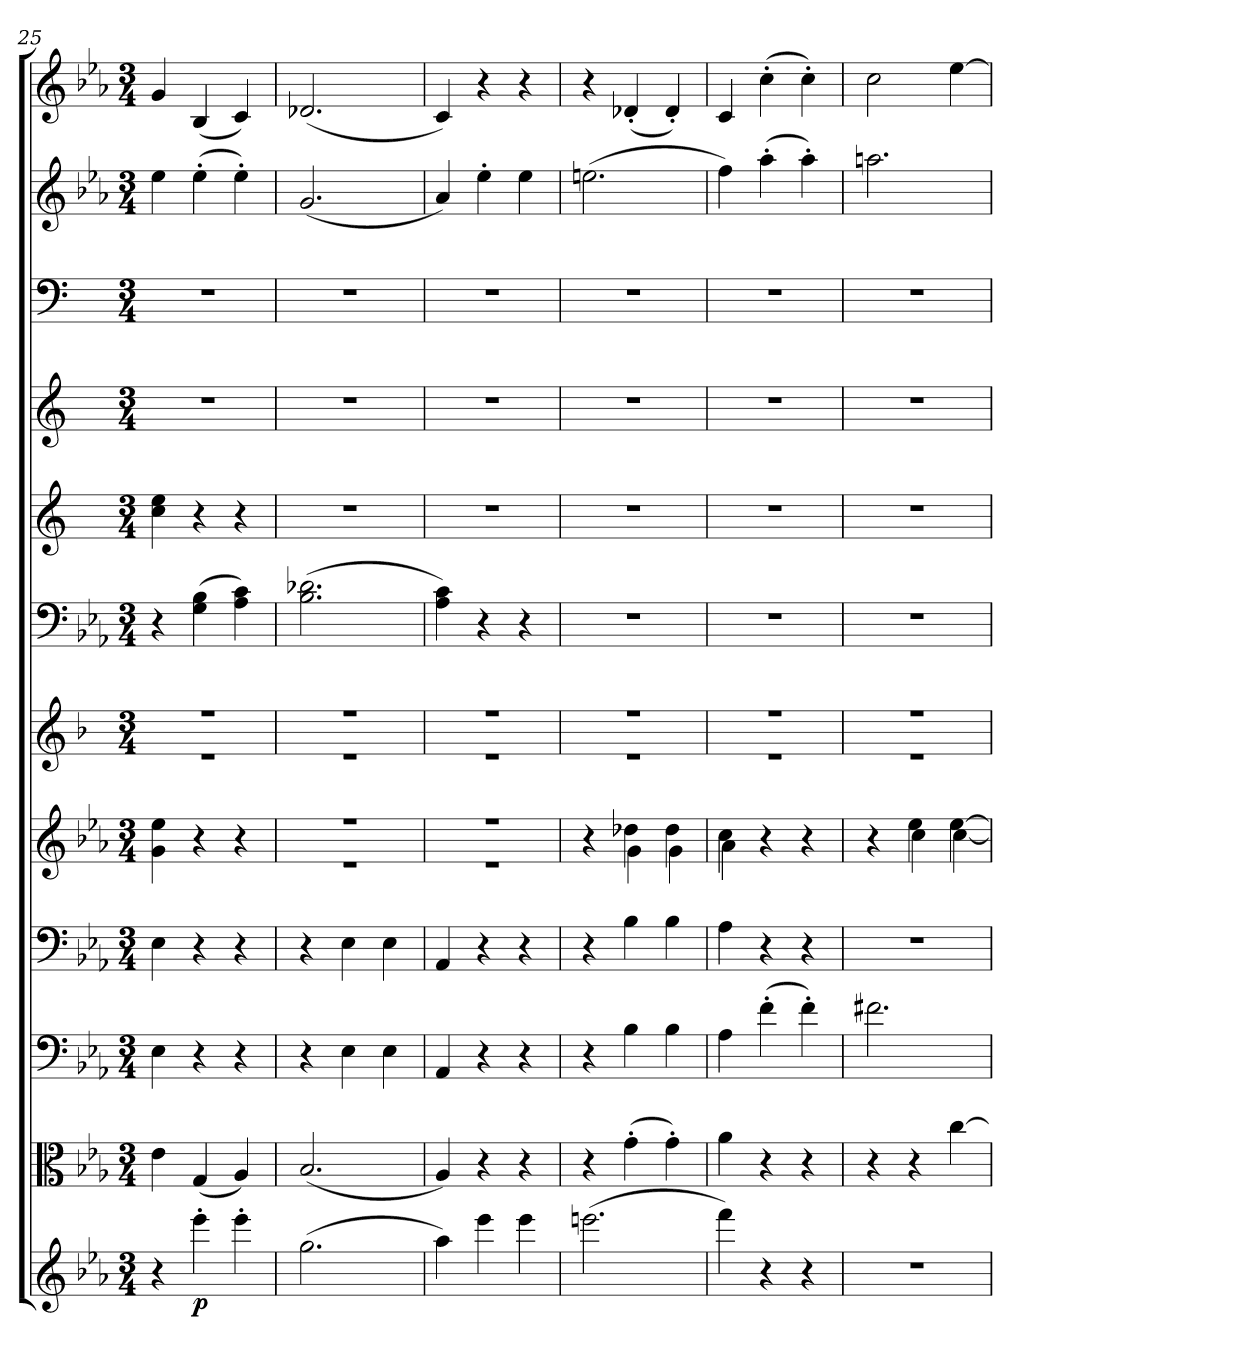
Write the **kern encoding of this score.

**kern	**dynam	**kern	**kern	**kern	**kern	**kern	**kern	**kern	**kern	**kern	**kern	**kern
*part12	*part12	*part11	*part10	*part9	*part8	*part7	*part6	*part5	*part4	*part3	*part2	*part1
*staff12	*staff12	*staff11	*staff10	*staff9	*staff8	*staff7	*staff6	*staff5	*staff4	*staff3	*staff2	*staff1
*clefG2	*	*clefC3	*clefF4	*clefF4	*clefG2	*clefG2	*clefF4	*clefG2	*clefG2	*clefF4	*clefG2	*clefG2
*k[b-e-a-]	*	*k[b-e-a-]	*k[b-e-a-]	*k[b-e-a-]	*k[b-e-a-]	*k[b-]	*k[b-e-a-]	*k[]	*k[]	*k[]	*k[b-e-a-]	*k[b-e-a-]
*c:	*	*c:	*c:	*c:	*c:	*	*c:	*	*	*	*c:	*c:
*M3/4	*	*M3/4	*M3/4	*M3/4	*M3/4	*M3/4	*M3/4	*M3/4	*M3/4	*M3/4	*M3/4	*M3/4
=25	=25	=25	=25	=25	=25	=25	=25	=25	=25	=25	=25	=25
*	*	*	*	*	*	*^	*	*	*	*	*	*
4r	.	4e-\	4E-\	4E-\	4g\ 4ee-\	2.r	2.r	4r	4cc\ 4ee\	2.r	2.r	4ee-\	4g/
4eee-'\	p	(4G/	4r	4r	4r	.	.	(4G\ 4B-\	4r	.	.	(4ee-'\	(4B-/
4eee-'\	.	4A-/)	4r	4r	4r	.	.	4A-\ 4c\)	4r	.	.	4ee-'\)	4c/)
=26	=26	=26	=26	=26	=26	=26	=26	=26	=26	=26	=26	=26	=26
*	*	*	*	*	*^	*	*	*	*	*	*	*	*
(2.gg\	.	(2.B-/	4r	4r	2.r	2.r	2.r	2.r	(2.B-\ 2.d-X\	2.r	2.r	2.r	(2.g/	(2.d-X/
.	.	.	4E-\	4E-\	.	.	.	.	.	.	.	.	.	.
.	.	.	4E-\	4E-\	.	.	.	.	.	.	.	.	.	.
=27	=27	=27	=27	=27	=27	=27	=27	=27	=27	=27	=27	=27	=27	=27
4aa-\)	.	4A-/)	4AA-/	4AA-/	2.r	2.r	2.r	2.r	4A-\ 4c\)	2.r	2.r	2.r	4a-/)	4c/)
4eee-\	.	4r	4r	4r	.	.	.	.	4r	.	.	.	4ee-'\	4r
4eee-\	.	4r	4r	4r	.	.	.	.	4r	.	.	.	4ee-\	4r
=28	=28	=28	=28	=28	=28	=28	=28	=28	=28	=28	=28	=28	=28	=28
(2.eeen\	.	4r	4r	4r	4r	4ryy	2.r	2.r	2.r	2.r	2.r	2.r	(2.een\	4r
.	.	(4g'\	4B-\	4B-\	4dd-X\	4g\	.	.	.	.	.	.	.	(4d-X'/
.	.	4g'\)	4B-\	4B-\	4dd-\	4g\	.	.	.	.	.	.	.	4d-'/)
=29	=29	=29	=29	=29	=29	=29	=29	=29	=29	=29	=29	=29	=29	=29
4fff\)	.	4a-\	4A-\	4A-\	4cc\	4a-\	2.r	2.r	2.r	2.r	2.r	2.r	4ff\)	4c/
4r	.	4r	(4f'\	4r	4r	4ryy	.	.	.	.	.	.	(4aa-'\	(4cc'\
4r	.	4r	4f'\)	4r	4r	4ryy	.	.	.	.	.	.	4aa-'\)	4cc'\)
=30	=30	=30	=30	=30	=30	=30	=30	=30	=30	=30	=30	=30	=30	=30
2.r	.	4r	2.f#X\	2.r	4r	4ryy	2.r	2.r	2.r	2.r	2.r	2.r	2.aan\	2cc\
.	.	4r	.	.	4ee-\	4cc\	.	.	.	.	.	.	.	.
.	.	[4cc\	.	.	[4ee-\	[4cc\	.	.	.	.	.	.	.	[4ee-\
*	*	*	*	*	*v	*v	*	*	*	*	*	*	*	*
*	*	*	*	*	*	*v	*v	*	*	*	*	*	*
=	=	=	=	=	=	=	=	=	=	=	=	=
*-	*-	*-	*-	*-	*-	*-	*-	*-	*-	*-	*-	*-
